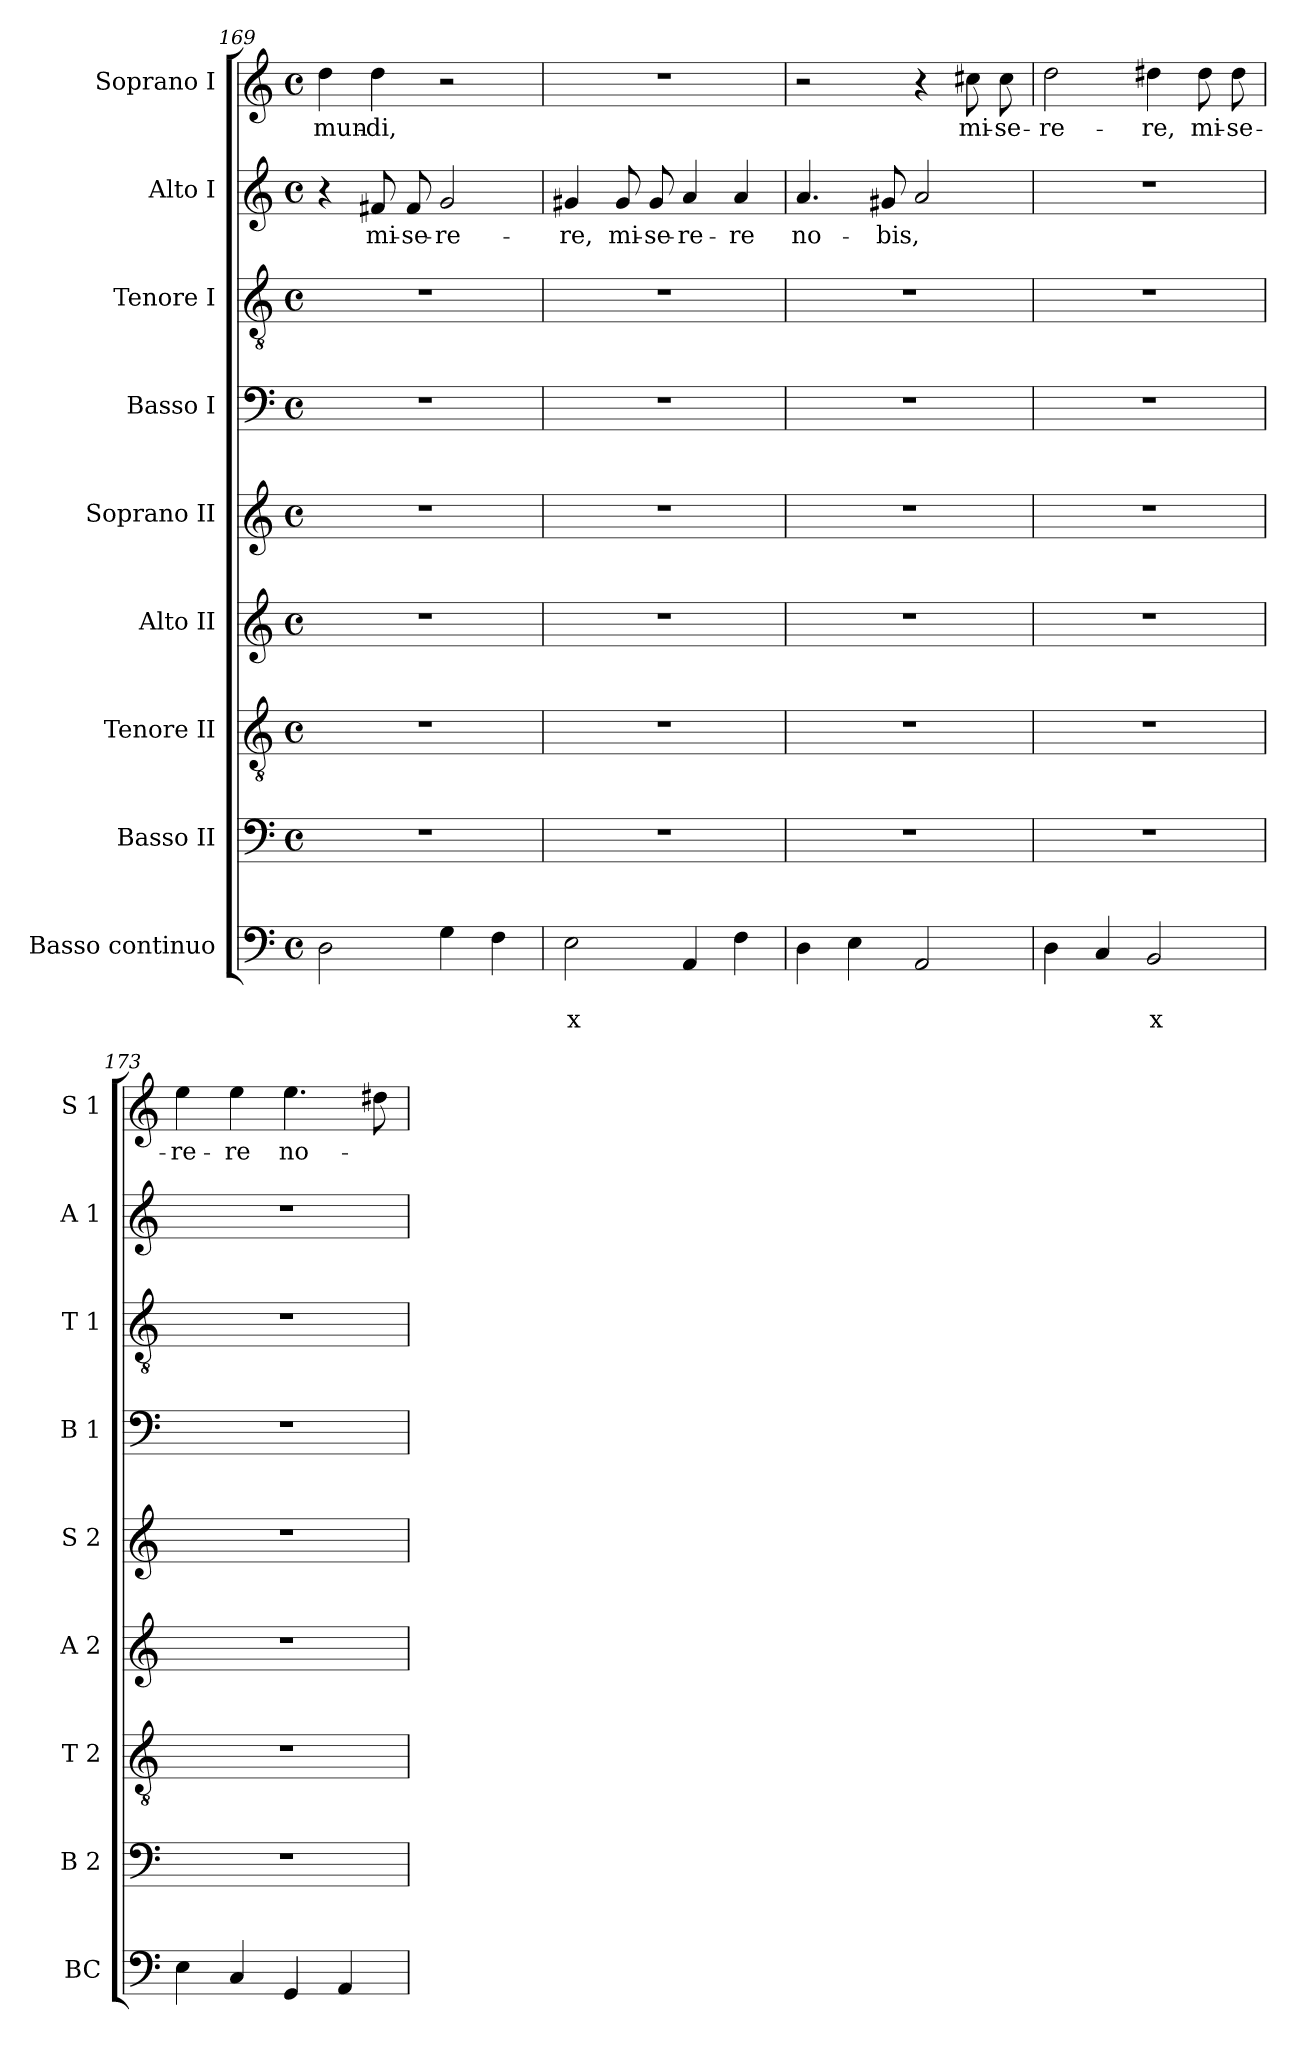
**kern	**text	**text	**kern	**kern	**kern	**kern	**kern	**kern	**kern	**text	**kern	**text
*part9	*part9	*part9	*part8	*part7	*part6	*part5	*part4	*part3	*part2	*part2	*part1	*part1
*staff9	*staff9	*staff9	*staff8	*staff7	*staff6	*staff5	*staff4	*staff3	*staff2	*staff2	*staff1	*staff1
*I"Basso continuo	*	*	*I"Basso II	*I"Tenore II	*I"Alto II	*I"Soprano II	*I"Basso I	*I"Tenore I	*I"Alto I	*	*I"Soprano I	*
*I'BC	*	*	*I'B 2	*I'T 2	*I'A 2	*I'S 2	*I'B 1	*I'T 1	*I'A 1	*	*I'S 1	*
*clefF4	*	*	*clefF4	*clefGv2	*clefG2	*clefG2	*clefF4	*clefGv2	*clefG2	*	*clefG2	*
*k[]	*	*	*k[]	*k[]	*k[]	*k[]	*k[]	*k[]	*k[]	*	*k[]	*
*C:	*	*	*C:	*C:	*C:	*C:	*C:	*C:	*C:	*	*C:	*
*M4/4	*	*	*M4/4	*M4/4	*M4/4	*M4/4	*M4/4	*M4/4	*M4/4	*	*M4/4	*
*met(c)	*	*	*met(c)	*met(c)	*met(c)	*met(c)	*met(c)	*met(c)	*met(c)	*	*met(c)	*
=169	=169	=169	=169	=169	=169	=169	=169	=169	=169	=169	=169	=169
!	!	!	!	!	!	!	!	!	!	!	!	!LO:LY:b
2D\	.	.	1r	1r	1r	1r	1r	1r	4r	.	4dd\	mun-
!	!	!	!	!	!	!	!	!	!	!LO:LY:b	!	!LO:LY:b
.	.	.	.	.	.	.	.	.	8f#X/	mi-	4dd\	-di,
!	!	!	!	!	!	!	!	!	!	!LO:LY:b	!	!
.	.	.	.	.	.	.	.	.	8f#/	-se-	.	.
!	!	!	!	!	!	!	!	!	!	!LO:LY:b	!	!
4G\	.	.	.	.	.	.	.	.	2g/	-re-	2r	.
4F\	.	.	.	.	.	.	.	.	.	.	.	.
=170	=170	=170	=170	=170	=170	=170	=170	=170	=170	=170	=170	=170
!	!	!LO:LY:b	!	!	!	!	!	!	!	!LO:LY:b	!	!
2E\	.	x	1r	1r	1r	1r	1r	1r	4g#X/	-re,	1r	.
!	!	!	!	!	!	!	!	!	!	!LO:LY:b	!	!
.	.	.	.	.	.	.	.	.	8g#/	mi-	.	.
!	!	!	!	!	!	!	!	!	!	!LO:LY:b	!	!
.	.	.	.	.	.	.	.	.	8g#/	-se-	.	.
!	!	!	!	!	!	!	!	!	!	!LO:LY:b	!	!
4AA/	.	.	.	.	.	.	.	.	4a/	-re-	.	.
!	!	!	!	!	!	!	!	!	!	!LO:LY:b	!	!
4F\	.	.	.	.	.	.	.	.	4a/	-re	.	.
=171	=171	=171	=171	=171	=171	=171	=171	=171	=171	=171	=171	=171
!	!	!	!	!	!	!	!	!	!	!LO:LY:b	!	!
4D\	.	.	1r	1r	1r	1r	1r	1r	4.a/	no-	2r	.
4E\	.	.	.	.	.	.	.	.	.	.	.	.
!	!	!	!	!	!	!	!	!	!	!LO:LY:b	!	!
.	.	.	.	.	.	.	.	.	8g#X/	-bis,	.	.
2AA/	.	.	.	.	.	.	.	.	2a/	.	4r	.
!	!	!	!	!	!	!	!	!	!	!	!	!LO:LY:b
.	.	.	.	.	.	.	.	.	.	.	8cc#X\	mi-
!	!	!	!	!	!	!	!	!	!	!	!	!LO:LY:b
.	.	.	.	.	.	.	.	.	.	.	8cc#\	-se-
=172	=172	=172	=172	=172	=172	=172	=172	=172	=172	=172	=172	=172
!	!	!	!	!	!	!	!	!	!	!	!	!LO:LY:b
4D\	.	.	1r	1r	1r	1r	1r	1r	1r	.	2dd\	-re-
4C/	.	.	.	.	.	.	.	.	.	.	.	.
!	!	!LO:LY:b	!	!	!	!	!	!	!	!	!	!LO:LY:b
2BB/	.	x	.	.	.	.	.	.	.	.	4dd#X\	-re,
!	!	!	!	!	!	!	!	!	!	!	!	!LO:LY:b
.	.	.	.	.	.	.	.	.	.	.	8dd#\	mi-
!	!	!	!	!	!	!	!	!	!	!	!	!LO:LY:b
.	.	.	.	.	.	.	.	.	.	.	8dd#\	-se-
=173	=173	=173	=173	=173	=173	=173	=173	=173	=173	=173	=173	=173
!	!	!	!	!	!	!	!	!	!	!	!	!LO:LY:b
4E\	.	.	1r	1r	1r	1r	1r	1r	1r	.	4ee\	-re-
!	!	!	!	!	!	!	!	!	!	!	!	!LO:LY:b
4C/	.	.	.	.	.	.	.	.	.	.	4ee\	-re
!	!	!	!	!	!	!	!	!	!	!	!	!LO:LY:b
4GG/	.	.	.	.	.	.	.	.	.	.	4.ee\	no-
4AA/	.	.	.	.	.	.	.	.	.	.	.	.
.	.	.	.	.	.	.	.	.	.	.	8dd#X\	.
=	=	=	=	=	=	=	=	=	=	=	=	=
*-	*-	*-	*-	*-	*-	*-	*-	*-	*-	*-	*-	*-
